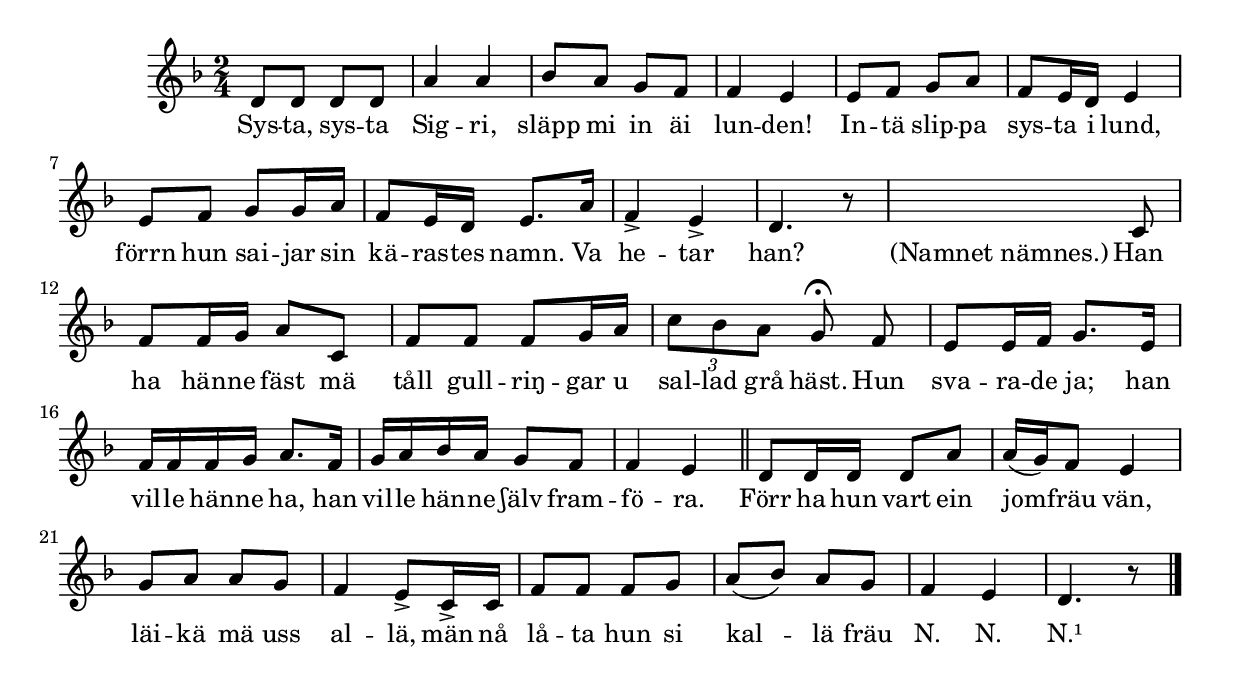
{
\time 2/4
\key d \minor

 d'8 d' d' d'  | 
 a'4 a'  | 
 bes'8 a' g' f'  | 
 f'4 e'  | 
 e'8 f' g' a'  | 
 f' e'16 d' e'4  | 
 e'8 f' g' g'16 a'  | 
 f'8 e'16 d' e'8. a'16  | 
 f'4-> e'->  | 
 d'4. r8  | 
 \once \hideNotes d'4. c'8  | \break
 f' f'16 g' a'8 c'  | 
 f' f' f' g'16 a'  | 
  \times 2/3 { c''8 bes' a' }  g'-\fermata\noBeam f'  | 
 e' e'16 f' g'8. e'16  | \break
 f'16 f' f' g' a'8. f'16  | 
 g' a' bes' a' g'8 f'  | 
 f'4 e' \bar "||" |
 d'8 d'16 d' d'8 a'  | 
 a'16-( g'-) f'8 e'4  | 
 g'8 a' a' g'  | 
 f'4 e'8-> c'16-> c'  | 
 f'8 f' f' g'  | 
 a'-( bes'-) a' g'  | 
 f'4 e'  | 
 d'4. r8 \bar "|." |
 }
 \addlyrics {
     Sys -- ta, sys -- ta Sig -- ri, släpp mi in äi lun -- den!
     In -- tä slip -- pa sys -- ta i lund, förrn hun sai -- jar sin
     kä -- ras -- tes namn. Va he -- tar han?
     \once \override LyricText.self-alignment-X = #-0.9 "(Namnet nämnes.)"
     Han ha hän -- ne fäst mä
     tåll gull -- riŋ -- gar u sal -- lad grå häst. Hun sva -- ra -- de ja; han
     vil -- le hän -- ne ha, han vil -- le hän -- ne ʃälv fram -- fö -- ra.
     Förr ha hun vart ein jom --  -- fräu vän, läi -- kä mä uss al -- lä, män nå
     lå -- ta hun si kal --  -- lä fräu N. N. N.¹
}
